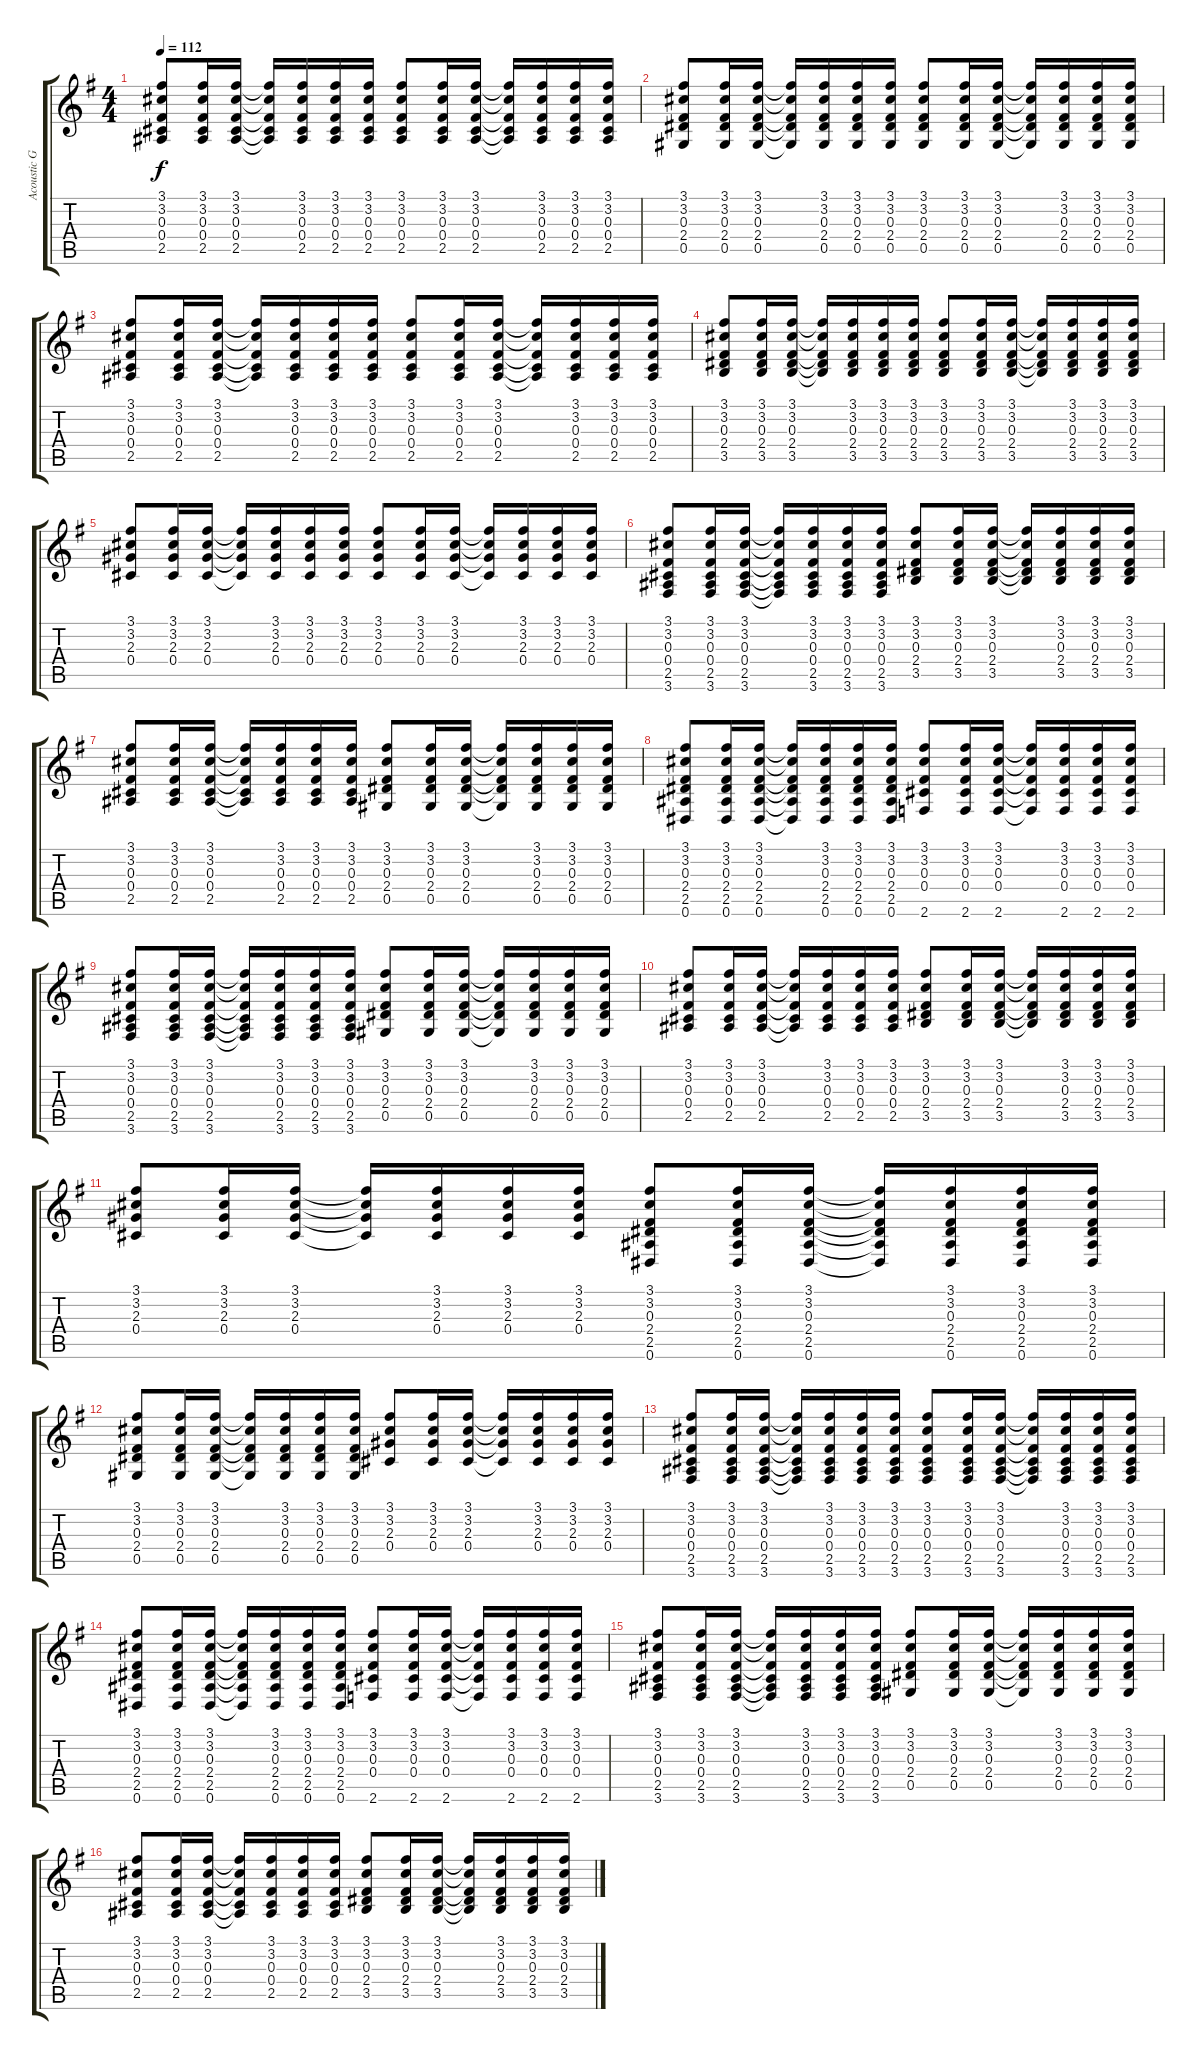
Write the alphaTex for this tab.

\track ("Acoustic Guitar" "Acoustic G") {instrument acousticguitarsteel}
\staff {score tabs}
\tuning (Eb4 Bb3 Gb3 Db3 Ab2 Eb2) {hide}
\ts (4 4)
\tempo 112
\clef g2
\ks g
(3.1 3.2 0.3 0.4 2.5).8{dy f} (3.1 3.2 0.3 0.4 2.5).16 (3.1 3.2 0.3 0.4 2.5).16 (3.1{t} 3.2{t} 0.3{t} 0.4{t} 2.5{t}).16 (3.1 3.2 0.3 0.4 2.5).16 (3.1 3.2 0.3 0.4 2.5).16 (3.1 3.2 0.3 0.4 2.5).16 (3.1 3.2 0.3 0.4 2.5).8 (3.1 3.2 0.3 0.4 2.5).16 (3.1 3.2 0.3 0.4 2.5).16 (3.1{t} 3.2{t} 0.3{t} 0.4{t} 2.5{t}).16 (3.1 3.2 0.3 0.4 2.5).16 (3.1 3.2 0.3 0.4 2.5).16 (3.1 3.2 0.3 0.4 2.5).16 |
(3.1 3.2 0.3 2.4 0.5).8 (3.1 3.2 0.3 2.4 0.5).16 (3.1 3.2 0.3 2.4 0.5).16 (3.1{t} 3.2{t} 0.3{t} 2.4{t} 0.5{t}).16 (3.1 3.2 0.3 2.4 0.5).16 (3.1 3.2 0.3 2.4 0.5).16 (3.1 3.2 0.3 2.4 0.5).16 (3.1 3.2 0.3 2.4 0.5).8 (3.1 3.2 0.3 2.4 0.5).16 (3.1 3.2 0.3 2.4 0.5).16 (3.1{t} 3.2{t} 0.3{t} 2.4{t} 0.5{t}).16 (3.1 3.2 0.3 2.4 0.5).16 (3.1 3.2 0.3 2.4 0.5).16 (3.1 3.2 0.3 2.4 0.5).16 |
(3.1 3.2 0.3 0.4 2.5).8 (3.1 3.2 0.3 0.4 2.5).16 (3.1 3.2 0.3 0.4 2.5).16 (3.1{t} 3.2{t} 0.3{t} 0.4{t} 2.5{t}).16 (3.1 3.2 0.3 0.4 2.5).16 (3.1 3.2 0.3 0.4 2.5).16 (3.1 3.2 0.3 0.4 2.5).16 (3.1 3.2 0.3 0.4 2.5).8 (3.1 3.2 0.3 0.4 2.5).16 (3.1 3.2 0.3 0.4 2.5).16 (3.1{t} 3.2{t} 0.3{t} 0.4{t} 2.5{t}).16 (3.1 3.2 0.3 0.4 2.5).16 (3.1 3.2 0.3 0.4 2.5).16 (3.1 3.2 0.3 0.4 2.5).16 |
(3.1 3.2 0.3 2.4 3.5).8 (3.1 3.2 0.3 2.4 3.5).16 (3.1 3.2 0.3 2.4 3.5).16 (3.1{t} 3.2{t} 0.3{t} 2.4{t} 3.5{t}).16 (3.1 3.2 0.3 2.4 3.5).16 (3.1 3.2 0.3 2.4 3.5).16 (3.1 3.2 0.3 2.4 3.5).16 (3.1 3.2 0.3 2.4 3.5).8 (3.1 3.2 0.3 2.4 3.5).16 (3.1 3.2 0.3 2.4 3.5).16 (3.1{t} 3.2{t} 0.3{t} 2.4{t} 3.5{t}).16 (3.1 3.2 0.3 2.4 3.5).16 (3.1 3.2 0.3 2.4 3.5).16 (3.1 3.2 0.3 2.4 3.5).16 |
(3.1 3.2 2.3 0.4).8 (3.1 3.2 2.3 0.4).16 (3.1 3.2 2.3 0.4).16 (3.1{t} 3.2{t} 2.3{t} 0.4{t}).16 (3.1 3.2 2.3 0.4).16 (3.1 3.2 2.3 0.4).16 (3.1 3.2 2.3 0.4).16 (3.1 3.2 2.3 0.4).8 (3.1 3.2 2.3 0.4).16 (3.1 3.2 2.3 0.4).16 (3.1{t} 3.2{t} 2.3{t} 0.4{t}).16 (3.1 3.2 2.3 0.4).16 (3.1 3.2 2.3 0.4).16 (3.1 3.2 2.3 0.4).16 |
(3.1 3.2 0.3 0.4 2.5 3.6).8 (3.1 3.2 0.3 0.4 2.5 3.6).16 (3.1 3.2 0.3 0.4 2.5 3.6).16 (3.1{t} 3.2{t} 0.3{t} 0.4{t} 2.5{t} 3.6{t}).16 (3.1 3.2 0.3 0.4 2.5 3.6).16 (3.1 3.2 0.3 0.4 2.5 3.6).16 (3.1 3.2 0.3 0.4 2.5 3.6).16 (3.1 3.2 0.3 2.4 3.5).8 (3.1 3.2 0.3 2.4 3.5).16 (3.1 3.2 0.3 2.4 3.5).16 (3.1{t} 3.2{t} 0.3{t} 2.4{t} 3.5{t}).16 (3.1 3.2 0.3 2.4 3.5).16 (3.1 3.2 0.3 2.4 3.5).16 (3.1 3.2 0.3 2.4 3.5).16 |
(3.1 3.2 0.3 0.4 2.5).8 (3.1 3.2 0.3 0.4 2.5).16 (3.1 3.2 0.3 0.4 2.5).16 (3.1{t} 3.2{t} 0.3{t} 0.4{t} 2.5{t}).16 (3.1 3.2 0.3 0.4 2.5).16 (3.1 3.2 0.3 0.4 2.5).16 (3.1 3.2 0.3 0.4 2.5).16 (3.1 3.2 0.3 2.4 0.5).8 (3.1 3.2 0.3 2.4 0.5).16 (3.1 3.2 0.3 2.4 0.5).16 (3.1{t} 3.2{t} 0.3{t} 2.4{t} 0.5{t}).16 (3.1 3.2 0.3 2.4 0.5).16 (3.1 3.2 0.3 2.4 0.5).16 (3.1 3.2 0.3 2.4 0.5).16 |
(3.1 3.2 0.3 2.4 2.5 0.6).8 (3.1 3.2 0.3 2.4 2.5 0.6).16 (3.1 3.2 0.3 2.4 2.5 0.6).16 (3.1{t} 3.2{t} 0.3{t} 2.4{t} 2.5{t} 0.6{t}).16 (3.1 3.2 0.3 2.4 2.5 0.6).16 (3.1 3.2 0.3 2.4 2.5 0.6).16 (3.1 3.2 0.3 2.4 2.5 0.6).16 (3.1 3.2 0.3 0.4 2.6).8 (3.1 3.2 0.3 0.4 2.6).16 (3.1 3.2 0.3 0.4 2.6).16 (3.1{t} 3.2{t} 0.3{t} 0.4{t} 2.6{t}).16 (3.1 3.2 0.3 0.4 2.6).16 (3.1 3.2 0.3 0.4 2.6).16 (3.1 3.2 0.3 0.4 2.6).16 |
(3.1 3.2 0.3 0.4 2.5 3.6).8 (3.1 3.2 0.3 0.4 2.5 3.6).16 (3.1 3.2 0.3 0.4 2.5 3.6).16 (3.1{t} 3.2{t} 0.3{t} 0.4{t} 2.5{t} 3.6{t}).16 (3.1 3.2 0.3 0.4 2.5 3.6).16 (3.1 3.2 0.3 0.4 2.5 3.6).16 (3.1 3.2 0.3 0.4 2.5 3.6).16 (3.1 3.2 0.3 2.4 0.5).8 (3.1 3.2 0.3 2.4 0.5).16 (3.1 3.2 0.3 2.4 0.5).16 (3.1{t} 3.2{t} 0.3{t} 2.4{t} 0.5{t}).16 (3.1 3.2 0.3 2.4 0.5).16 (3.1 3.2 0.3 2.4 0.5).16 (3.1 3.2 0.3 2.4 0.5).16 |
(3.1 3.2 0.3 0.4 2.5).8 (3.1 3.2 0.3 0.4 2.5).16 (3.1 3.2 0.3 0.4 2.5).16 (3.1{t} 3.2{t} 0.3{t} 0.4{t} 2.5{t}).16 (3.1 3.2 0.3 0.4 2.5).16 (3.1 3.2 0.3 0.4 2.5).16 (3.1 3.2 0.3 0.4 2.5).16 (3.1 3.2 0.3 2.4 3.5).8 (3.1 3.2 0.3 2.4 3.5).16 (3.1 3.2 0.3 2.4 3.5).16 (3.1{t} 3.2{t} 0.3{t} 2.4{t} 3.5{t}).16 (3.1 3.2 0.3 2.4 3.5).16 (3.1 3.2 0.3 2.4 3.5).16 (3.1 3.2 0.3 2.4 3.5).16 |
(3.1 3.2 2.3 0.4).8 (3.1 3.2 2.3 0.4).16 (3.1 3.2 2.3 0.4).16 (3.1{t} 3.2{t} 2.3{t} 0.4{t}).16 (3.1 3.2 2.3 0.4).16 (3.1 3.2 2.3 0.4).16 (3.1 3.2 2.3 0.4).16 (3.1 3.2 0.3 2.4 2.5 0.6).8 (3.1 3.2 0.3 2.4 2.5 0.6).16 (3.1 3.2 0.3 2.4 2.5 0.6).16 (3.1{t} 3.2{t} 0.3{t} 2.4{t} 2.5{t} 0.6{t}).16 (3.1 3.2 0.3 2.4 2.5 0.6).16 (3.1 3.2 0.3 2.4 2.5 0.6).16 (3.1 3.2 0.3 2.4 2.5 0.6).16 |
(3.1 3.2 0.3 2.4 0.5).8 (3.1 3.2 0.3 2.4 0.5).16 (3.1 3.2 0.3 2.4 0.5).16 (3.1{t} 3.2{t} 0.3{t} 2.4{t} 0.5{t}).16 (3.1 3.2 0.3 2.4 0.5).16 (3.1 3.2 0.3 2.4 0.5).16 (3.1 3.2 0.3 2.4 0.5).16 (3.1 3.2 2.3 0.4).8 (3.1 3.2 2.3 0.4).16 (3.1 3.2 2.3 0.4).16 (3.1{t} 3.2{t} 2.3{t} 0.4{t}).16 (3.1 3.2 2.3 0.4).16 (3.1 3.2 2.3 0.4).16 (3.1 3.2 2.3 0.4).16 |
(3.1 3.2 0.3 0.4 2.5 3.6).8 (3.1 3.2 0.3 0.4 2.5 3.6).16 (3.1 3.2 0.3 0.4 2.5 3.6).16 (3.1{t} 3.2{t} 0.3{t} 0.4{t} 2.5{t} 3.6{t}).16 (3.1 3.2 0.3 0.4 2.5 3.6).16 (3.1 3.2 0.3 0.4 2.5 3.6).16 (3.1 3.2 0.3 0.4 2.5 3.6).16 (3.1 3.2 0.3 0.4 2.5 3.6).8 (3.1 3.2 0.3 0.4 2.5 3.6).16 (3.1 3.2 0.3 0.4 2.5 3.6).16 (3.1{t} 3.2{t} 0.3{t} 0.4{t} 2.5{t} 3.6{t}).16 (3.1 3.2 0.3 0.4 2.5 3.6).16 (3.1 3.2 0.3 0.4 2.5 3.6).16 (3.1 3.2 0.3 0.4 2.5 3.6).16 |
(3.1 3.2 0.3 2.4 2.5 0.6).8 (3.1 3.2 0.3 2.4 2.5 0.6).16 (3.1 3.2 0.3 2.4 2.5 0.6).16 (3.1{t} 3.2{t} 0.3{t} 2.4{t} 2.5{t} 0.6{t}).16 (3.1 3.2 0.3 2.4 2.5 0.6).16 (3.1 3.2 0.3 2.4 2.5 0.6).16 (3.1 3.2 0.3 2.4 2.5 0.6).16 (3.1 3.2 0.3 0.4 2.6).8 (3.1 3.2 0.3 0.4 2.6).16 (3.1 3.2 0.3 0.4 2.6).16 (3.1{t} 3.2{t} 0.3{t} 0.4{t} 2.6{t}).16 (3.1 3.2 0.3 0.4 2.6).16 (3.1 3.2 0.3 0.4 2.6).16 (3.1 3.2 0.3 0.4 2.6).16 |
(3.1 3.2 0.3 0.4 2.5 3.6).8 (3.1 3.2 0.3 0.4 2.5 3.6).16 (3.1 3.2 0.3 0.4 2.5 3.6).16 (3.1{t} 3.2{t} 0.3{t} 0.4{t} 2.5{t} 3.6{t}).16 (3.1 3.2 0.3 0.4 2.5 3.6).16 (3.1 3.2 0.3 0.4 2.5 3.6).16 (3.1 3.2 0.3 0.4 2.5 3.6).16 (3.1 3.2 0.3 2.4 0.5).8 (3.1 3.2 0.3 2.4 0.5).16 (3.1 3.2 0.3 2.4 0.5).16 (3.1{t} 3.2{t} 0.3{t} 2.4{t} 0.5{t}).16 (3.1 3.2 0.3 2.4 0.5).16 (3.1 3.2 0.3 2.4 0.5).16 (3.1 3.2 0.3 2.4 0.5).16 |
(3.1 3.2 0.3 0.4 2.5).8 (3.1 3.2 0.3 0.4 2.5).16 (3.1 3.2 0.3 0.4 2.5).16 (3.1{t} 3.2{t} 0.3{t} 0.4{t} 2.5{t}).16 (3.1 3.2 0.3 0.4 2.5).16 (3.1 3.2 0.3 0.4 2.5).16 (3.1 3.2 0.3 0.4 2.5).16 (3.1 3.2 0.3 2.4 3.5).8 (3.1 3.2 0.3 2.4 3.5).16 (3.1 3.2 0.3 2.4 3.5).16 (3.1{t} 3.2{t} 0.3{t} 2.4{t} 3.5{t}).16 (3.1 3.2 0.3 2.4 3.5).16 (3.1 3.2 0.3 2.4 3.5).16 (3.1 3.2 0.3 2.4 3.5).16
